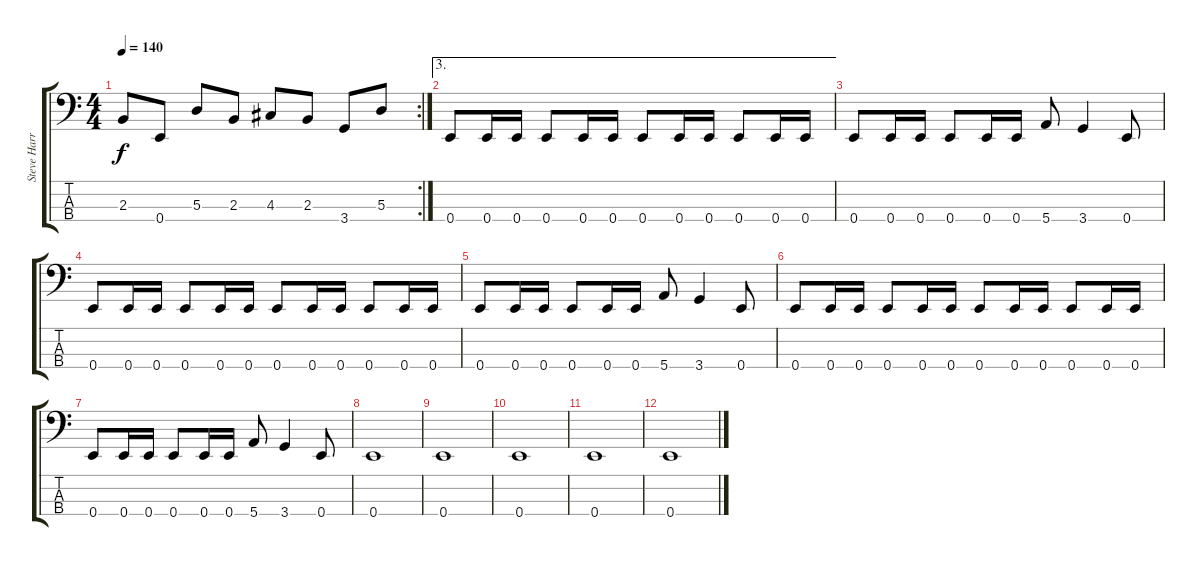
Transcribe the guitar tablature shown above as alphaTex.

\track ("Steve Harris" "Steve Harr") {instrument electricbassfinger}
\staff {score tabs}
\tuning (G2 D2 A1 E1) {hide}
\rc 2
\ts (4 4)
\tempo 140
\clef f4
\ks c
2.3{t}.8{dy f} 0.4.8 5.3.8 2.3.8 4.3.8 2.3.8 3.4.8 5.3.8 |
\ae 3
0.4.8 0.4.16 0.4.16 0.4.8 0.4.16 0.4.16 0.4.8 0.4.16 0.4.16 0.4.8 0.4.16 0.4.16 |
0.4.8 0.4.16 0.4.16 0.4.8 0.4.16 0.4.16 5.4.8 3.4.4 0.4.8 |
0.4.8 0.4.16 0.4.16 0.4.8 0.4.16 0.4.16 0.4.8 0.4.16 0.4.16 0.4.8 0.4.16 0.4.16 |
0.4.8 0.4.16 0.4.16 0.4.8 0.4.16 0.4.16 5.4.8 3.4.4 0.4.8 |
0.4.8 0.4.16 0.4.16 0.4.8 0.4.16 0.4.16 0.4.8 0.4.16 0.4.16 0.4.8 0.4.16 0.4.16 |
0.4.8 0.4.16 0.4.16 0.4.8 0.4.16 0.4.16 5.4.8 3.4.4 0.4.8 |
0.4.1 |
0.4.1 |
0.4.1 |
0.4.1 |
0.4.1
